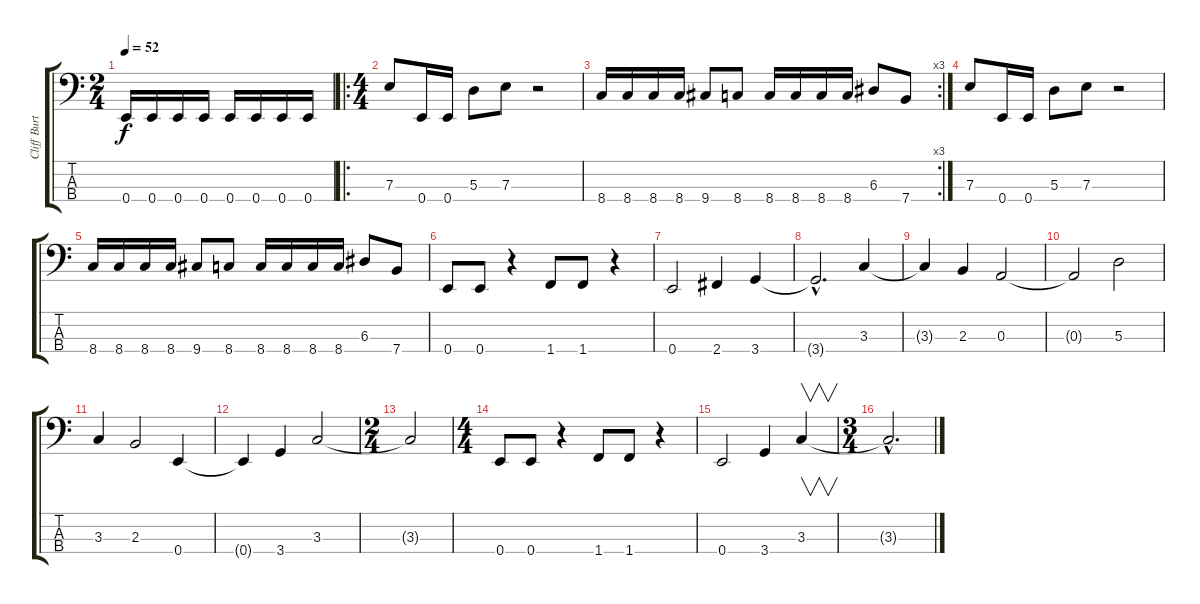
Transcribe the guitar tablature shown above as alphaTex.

\track ("Cliff Burton" "Cliff Burt") {instrument slapbass1}
\staff {score tabs}
\tuning (G2 D2 A1 E1) {hide}
\ts (2 4)
\tempo 52
\clef f4
\ks c
0.4.16{dy f} 0.4.16 0.4.16 0.4.16 0.4.16 0.4.16 0.4.16 0.4.16 |
\ro
\ts (4 4)
7.3.8 0.4.16 0.4.16 5.3.8 7.3.8 r.2 |
\rc 3
8.4.16 8.4.16 8.4.16 8.4.16 9.4.8 8.4.8 8.4.16 8.4.16 8.4.16 8.4.16 6.3.8 7.4.8 |
7.3.8 0.4.16 0.4.16 5.3.8 7.3.8 r.2 |
8.4.16 8.4.16 8.4.16 8.4.16 9.4.8 8.4.8 8.4.16 8.4.16 8.4.16 8.4.16 6.3.8 7.4.8 |
0.4.8 0.4.8 r.4 1.4.8 1.4.8 r.4 |
0.4.2 2.4.4 3.4.4 |
3.4{hac t}.2{d} 3.3.4 |
3.3{t}.4 2.3.4 0.3.2 |
0.3{t}.2 5.3.2 |
3.3.4 2.3.2 0.4.4 |
0.4{t}.4 3.4.4 3.3.2 |
\ts (2 4)
3.3{t}.2 |
\ts (4 4)
0.4.8 0.4.8 r.4 1.4.8 1.4.8 r.4 |
0.4.2 3.4.4 3.3.4{v} |
\ts (3 4)
3.3{hac t}.2{d}
